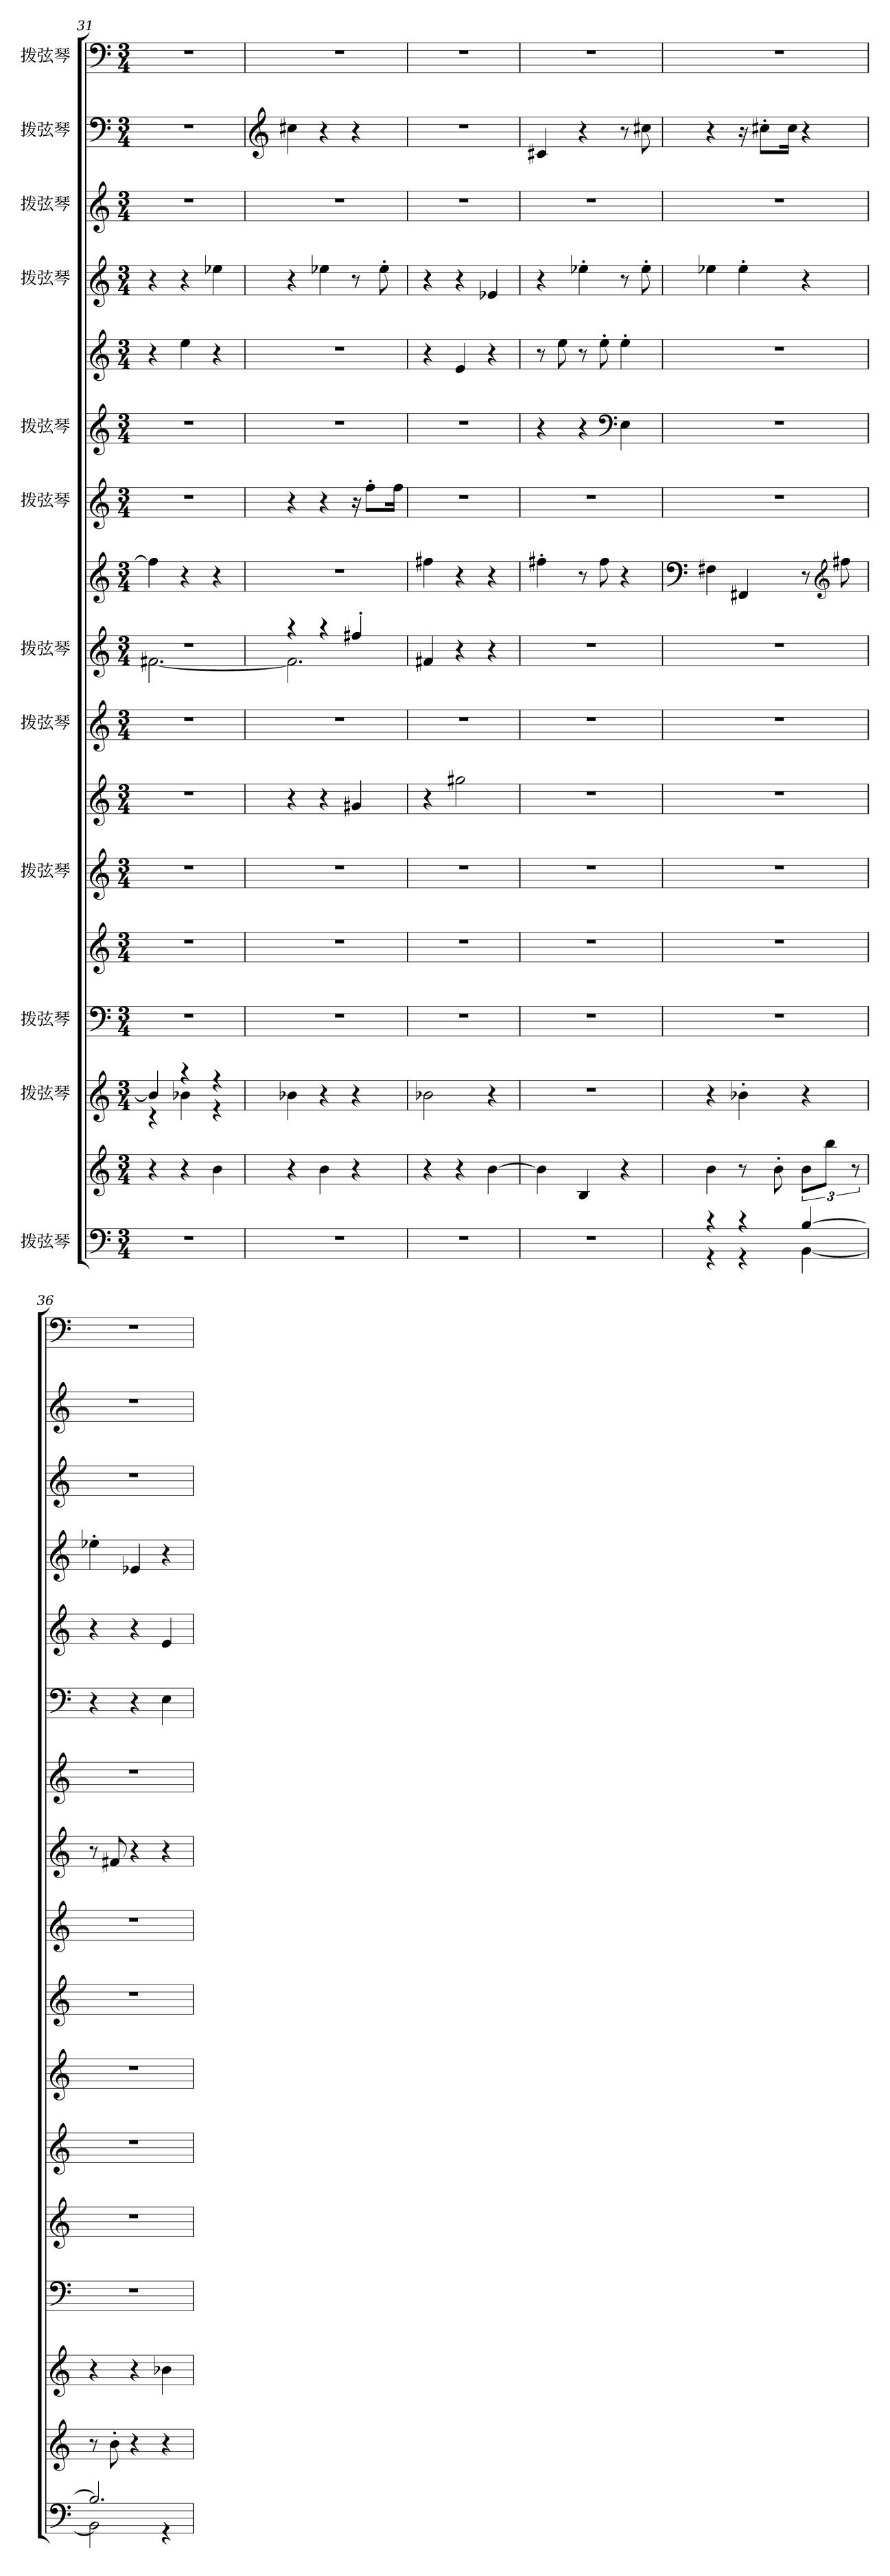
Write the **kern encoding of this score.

**kern	**kern	**kern	**kern	**kern	**kern	**kern	**kern	**kern	**kern	**kern	**kern	**kern	**kern	**kern	**kern	**kern
*part12	*part12	*part11	*part10	*part10	*part9	*part9	*part8	*part7	*part7	*part6	*part5	*part5	*part4	*part3	*part2	*part1
*staff17	*staff16	*staff15	*staff14	*staff13	*staff12	*staff11	*staff10	*staff9	*staff8	*staff7	*staff6	*staff5	*staff4	*staff3	*staff2	*staff1
*I"拨弦琴	*	*I"拨弦琴	*I"拨弦琴	*	*I"拨弦琴	*	*I"拨弦琴	*I"拨弦琴	*	*I"拨弦琴	*I"拨弦琴	*	*I"拨弦琴	*I"拨弦琴	*I"拨弦琴	*I"拨弦琴
!!LO:PB:g=z
*clefF4	*clefG2	*clefG2	*clefF4	*clefG2	*clefG2	*clefG2	*clefG2	*clefG2	*clefG2	*clefG2	*clefG2	*clefG2	*clefG2	*clefG2	*clefF4	*clefF4
*k[]	*k[]	*k[]	*k[]	*k[]	*k[]	*k[]	*k[]	*k[]	*k[]	*k[]	*k[]	*k[]	*k[]	*k[]	*k[]	*k[]
*M3/4	*M3/4	*M3/4	*M3/4	*M3/4	*M3/4	*M3/4	*M3/4	*M3/4	*M3/4	*M3/4	*M3/4	*M3/4	*M3/4	*M3/4	*M3/4	*M3/4
=31	=31	=31	=31	=31	=31	=31	=31	=31	=31	=31	=31	=31	=31	=31	=31	=31
*	*	*^	*	*	*	*	*	*^	*	*	*	*	*	*	*	*
2.r	4r	4b-/]	4r	2.r	2.r	2.r	2.r	2.r	2.r	[2.f#X\	4ff#\]	2.r	2.r	4r	4r	2.r	2.r	2.r
.	4r	4r	4b-X\	.	.	.	.	.	.	.	4r	.	.	4ee\	4r	.	.	.
.	4b\	4r	4r	.	.	.	.	.	.	.	4r	.	.	4r	4ee-X\	.	.	.
*	*	*v	*v	*	*	*	*	*	*	*	*	*	*	*	*	*	*	*
=32	=32	=32	=32	=32	=32	=32	=32	=32	=32	=32	=32	=32	=32	=32	=32	=32	=32
*	*	*	*	*	*	*	*	*	*	*	*	*	*	*	*	*clefG2	*
2.r	4r	4b-X\	2.r	2.r	2.r	4r	2.r	4r	2.f#\]	2.r	4r	2.r	2.r	4r	2.r	4cc#X\	2.r
.	4b\	4r	.	.	.	4r	.	4r	.	.	4r	.	.	4ee-X\	.	4r	.
.	4r	4r	.	.	.	4g#X/	.	4ff#X'/	.	.	16r	.	.	8r	.	4r	.
.	.	.	.	.	.	.	.	.	.	.	8ff'\L	.	.	.	.	.	.
.	.	.	.	.	.	.	.	.	.	.	.	.	.	8ee-'\	.	.	.
.	.	.	.	.	.	.	.	.	.	.	16ff\Jk	.	.	.	.	.	.
*	*	*	*	*	*	*	*	*v	*v	*	*	*	*	*	*	*	*
=33	=33	=33	=33	=33	=33	=33	=33	=33	=33	=33	=33	=33	=33	=33	=33	=33
2.r	4r	2b-X\	2.r	2.r	2.r	4r	2.r	4f#X/	4ff#X\	2.r	2.r	4r	4r	2.r	2.r	2.r
.	4r	.	.	.	.	2gg#X\	.	4r	4r	.	.	4e/	4r	.	.	.
.	[4b\	4r	.	.	.	.	.	4r	4r	.	.	4r	4e-X/	.	.	.
=34	=34	=34	=34	=34	=34	=34	=34	=34	=34	=34	=34	=34	=34	=34	=34	=34
2.r	4b\]	2.r	2.r	2.r	2.r	2.r	2.r	2.r	4ff#X'\	2.r	4r	8r	4r	2.r	4c#X/	2.r
.	.	.	.	.	.	.	.	.	.	.	.	8ee\	.	.	.	.
.	4B/	.	.	.	.	.	.	.	8r	.	4r	8r	4ee-X'\	.	4r	.
.	.	.	.	.	.	.	.	.	8ff#\	.	.	8ee'\	.	.	.	.
*	*	*	*	*	*	*	*	*	*	*	*clefF4	*	*	*	*	*
.	4r	.	.	.	.	.	.	.	4r	.	4E\	4ee'\	8r	.	8r	.
.	.	.	.	.	.	.	.	.	.	.	.	.	8ee-'\	.	8cc#X\	.
=35	=35	=35	=35	=35	=35	=35	=35	=35	=35	=35	=35	=35	=35	=35	=35	=35
*	*	*	*	*	*	*	*	*	*clefF4	*	*	*	*	*	*	*
*^	*	*	*	*	*	*	*	*	*	*	*	*	*	*	*	*
4r	4r	4b\	4r	2.r	2.r	2.r	2.r	2.r	2.r	4F#X\	2.r	2.r	2.r	4ee-X\	2.r	4r	2.r
4r	4r	8r	4b-X'\	.	.	.	.	.	.	4FF#X/	.	.	.	4ee-'\	.	16r	.
.	.	.	.	.	.	.	.	.	.	.	.	.	.	.	.	8cc#X'\L	.
.	.	8b'\	.	.	.	.	.	.	.	.	.	.	.	.	.	.	.
.	.	.	.	.	.	.	.	.	.	.	.	.	.	.	.	16cc#\Jk	.
[4B/	[4BB\	12b\L	4r	.	.	.	.	.	.	8r	.	.	.	4r	.	4r	.
.	.	12bb\J	.	.	.	.	.	.	.	.	.	.	.	.	.	.	.
*	*	*	*	*	*	*	*	*	*	*clefG2	*	*	*	*	*	*	*
.	.	.	.	.	.	.	.	.	.	8ff#X\	.	.	.	.	.	.	.
.	.	12r	.	.	.	.	.	.	.	.	.	.	.	.	.	.	.
!!LO:PB:g=z
=36	=36	=36	=36	=36	=36	=36	=36	=36	=36	=36	=36	=36	=36	=36	=36	=36	=36
2.B/]	2BB\]	8r	4r	2.r	2.r	2.r	2.r	2.r	2.r	8r	2.r	4r	4r	4ee-X'\	2.r	2.r	2.r
.	.	8b'\	.	.	.	.	.	.	.	8f#X/	.	.	.	.	.	.	.
.	.	4r	4r	.	.	.	.	.	.	4r	.	4r	4r	4e-X/	.	.	.
.	4r	4r	4b-X\	.	.	.	.	.	.	4r	.	4E\	4e/	4r	.	.	.
*v	*v	*	*	*	*	*	*	*	*	*	*	*	*	*	*	*	*
=	=	=	=	=	=	=	=	=	=	=	=	=	=	=	=	=
*-	*-	*-	*-	*-	*-	*-	*-	*-	*-	*-	*-	*-	*-	*-	*-	*-
